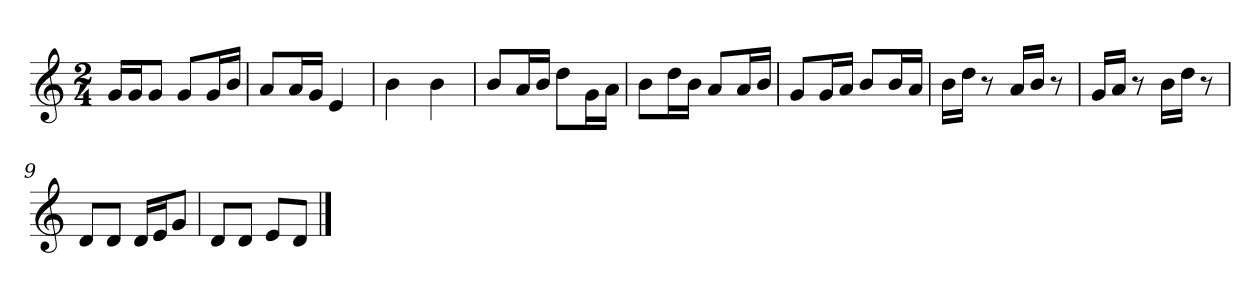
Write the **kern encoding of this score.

**kern
*part1
*staff1
*M2/4
=1
16gLL
16gJ
8gJ
8gL
16gL
16bJJ
=2
8aL
16aL
16gJJ
4e
=3
4b
4b
=4
8bL
16aL
16bJJ
8ddL
16gL
16aJJ
=5
8bL
16ddL
16bJJ
8aL
16aL
16bJJ
=6
8gL
16gL
16aJJ
8bL
16bL
16aJJ
=7
16bLL
16ddJJ
8r
16aLL
16bJJ
8r
=8
16gLL
16aJJ
8r
16bLL
16ddJJ
8r
=9
8dL
8dJ
16dLL
16eJ
8gJ
=10
8dL
8dJ
8eL
8dJ
==
*-
